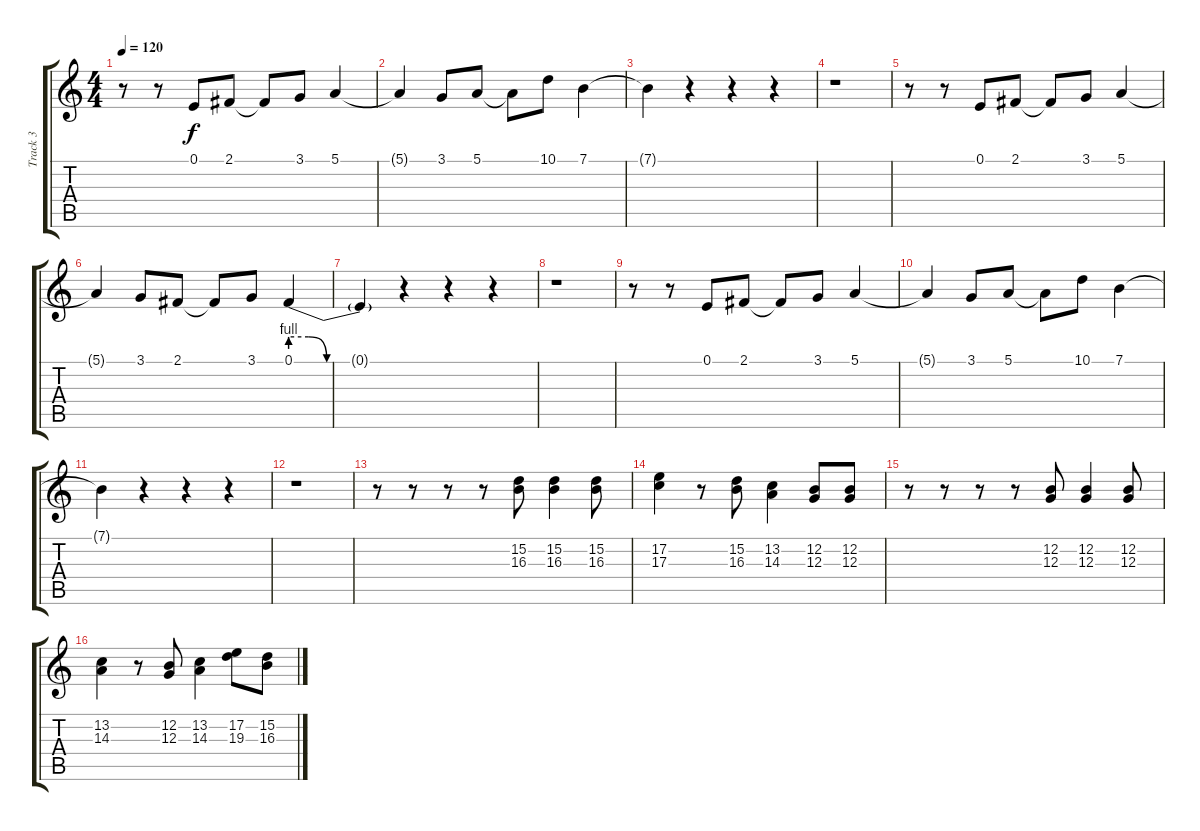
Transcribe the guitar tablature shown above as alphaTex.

\track ("Track 3" "Track 3") {instrument flute}
\staff {score tabs}
\tuning (E4 B3 G3 D3 A2 E2) {hide}
\ts (4 4)
\tempo 120
\clef g2
\ks c
r.8{dy f} r.8 0.1.8 2.1.8 2.1{t}.8 3.1.8 5.1.4 |
5.1{t}.4 3.1.8 5.1.8 5.1{t}.8 10.1.8 7.1.4 |
7.1{t}.4 r.4 r.4 r.4 |
r.1 |
r.8 r.8 0.1.8 2.1.8 2.1{t}.8 3.1.8 5.1.4 |
5.1{t}.4 3.1.8 2.1.8 2.1{t}.8 3.1.8 0.1{be (custom 0 4 10 4 20 0 60 0)}.4 |
0.1{t}.4 r.4 r.4 r.4 |
r.1 |
r.8 r.8 0.1.8 2.1.8 2.1{t}.8 3.1.8 5.1.4 |
5.1{t}.4 3.1.8 5.1.8 5.1{t}.8 10.1.8 7.1.4 |
7.1{t}.4 r.4 r.4 r.4 |
r.1 |
r.8 r.8 r.8 r.8 (15.2 16.3).8 (15.2 16.3).4 (15.2 16.3).8 |
(17.2 17.3).4 r.8 (15.2 16.3).8 (13.2 14.3).4 (12.2 12.3).8 (12.2 12.3).8 |
r.8 r.8 r.8 r.8 (12.2 12.3).8 (12.2 12.3).4 (12.2 12.3).8 |
(13.2 14.3).4 r.8 (12.2 12.3).8 (13.2 14.3).4 (17.2 19.3).8 (15.2 16.3).8
